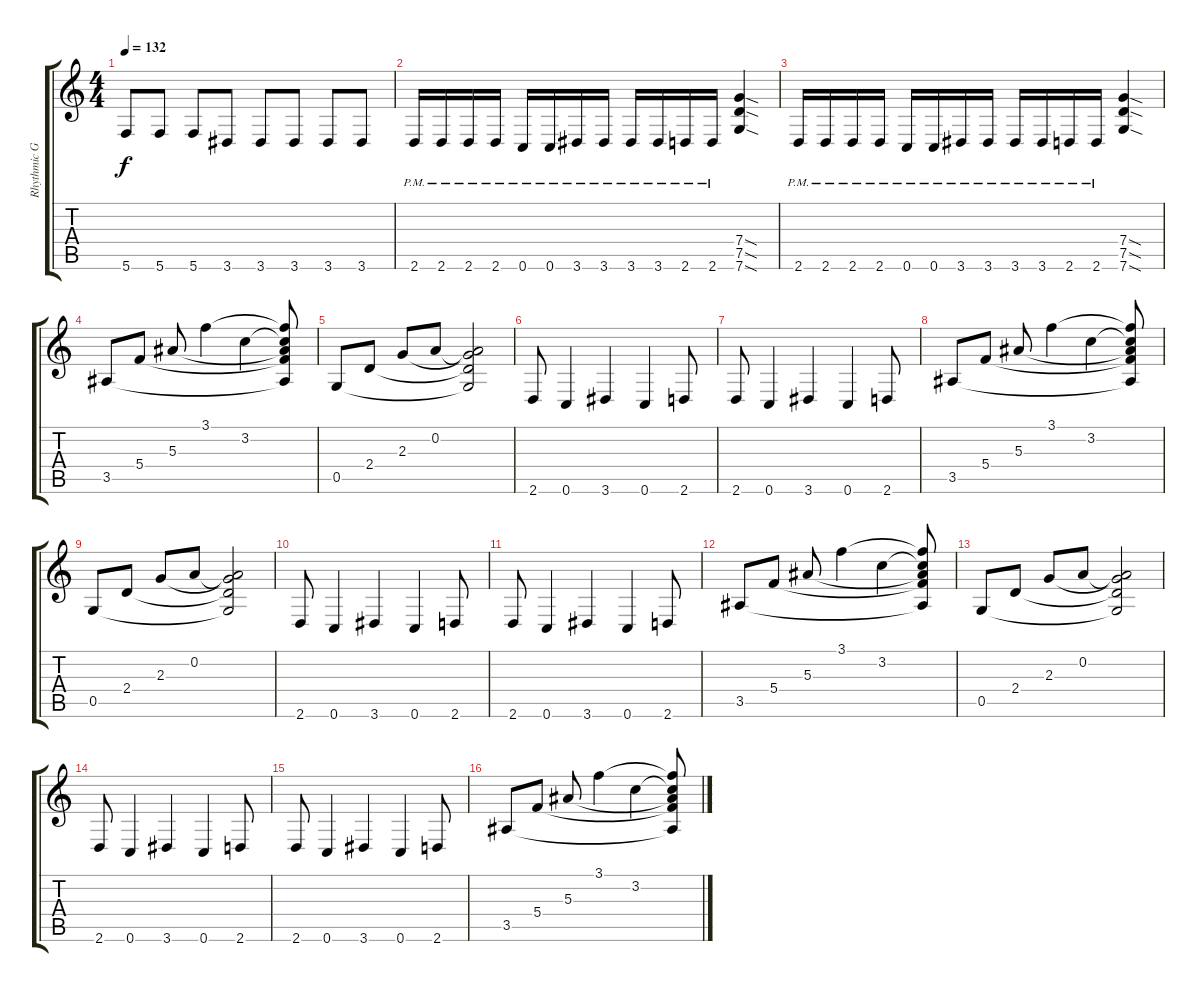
\track ("Rhythmic Guitar" "Rhythmic G") {instrument distortionguitar}
\staff {score tabs}
\tuning (D4 A3 F3 C3 G2 C2) {hide}
\ts (4 4)
\tempo 132
\clef g2
\ks c
5.6.8{dy f} 5.6.8 5.6.8 3.6.8 3.6.8 3.6.8 3.6.8 3.6.8 |
2.6{pm}.16 2.6{pm}.16 2.6{pm}.16 2.6{pm}.16 0.6{pm}.16 0.6{pm}.16 3.6{pm}.16 3.6{pm}.16 3.6{pm}.16 3.6{pm}.16 2.6{pm}.16 2.6{pm}.16 (7.4{sod} 7.5{sod} 7.6{sod}).4 |
2.6{pm}.16 2.6{pm}.16 2.6{pm}.16 2.6{pm}.16 0.6{pm}.16 0.6{pm}.16 3.6{pm}.16 3.6{pm}.16 3.6{pm}.16 3.6{pm}.16 2.6{pm}.16 2.6{pm}.16 (7.4{sod} 7.5{sod} 7.6{sod}).4 |
3.5.8 5.4.8 5.3.8 3.1.4 3.2.4 (3.1{t} 3.2{t} 5.3{t} 5.4{t} 3.5{t}).8 |
0.5.8 2.4.8 2.3.8 0.2.8 (0.2{t} 2.3{t} 2.4{t} 0.5{t}).2 |
2.6.8 0.6.4 3.6.4 0.6.4 2.6.8 |
2.6.8 0.6.4 3.6.4 0.6.4 2.6.8 |
3.5.8 5.4.8 5.3.8 3.1.4 3.2.4 (3.1{t} 3.2{t} 5.3{t} 5.4{t} 3.5{t}).8 |
0.5.8 2.4.8 2.3.8 0.2.8 (0.2{t} 2.3{t} 2.4{t} 0.5{t}).2 |
2.6.8 0.6.4 3.6.4 0.6.4 2.6.8 |
2.6.8 0.6.4 3.6.4 0.6.4 2.6.8 |
3.5.8 5.4.8 5.3.8 3.1.4 3.2.4 (3.1{t} 3.2{t} 5.3{t} 5.4{t} 3.5{t}).8 |
0.5.8 2.4.8 2.3.8 0.2.8 (0.2{t} 2.3{t} 2.4{t} 0.5{t}).2 |
2.6.8 0.6.4 3.6.4 0.6.4 2.6.8 |
2.6.8 0.6.4 3.6.4 0.6.4 2.6.8 |
3.5.8 5.4.8 5.3.8 3.1.4 3.2.4 (3.1{t} 3.2{t} 5.3{t} 5.4{t} 3.5{t}).8
